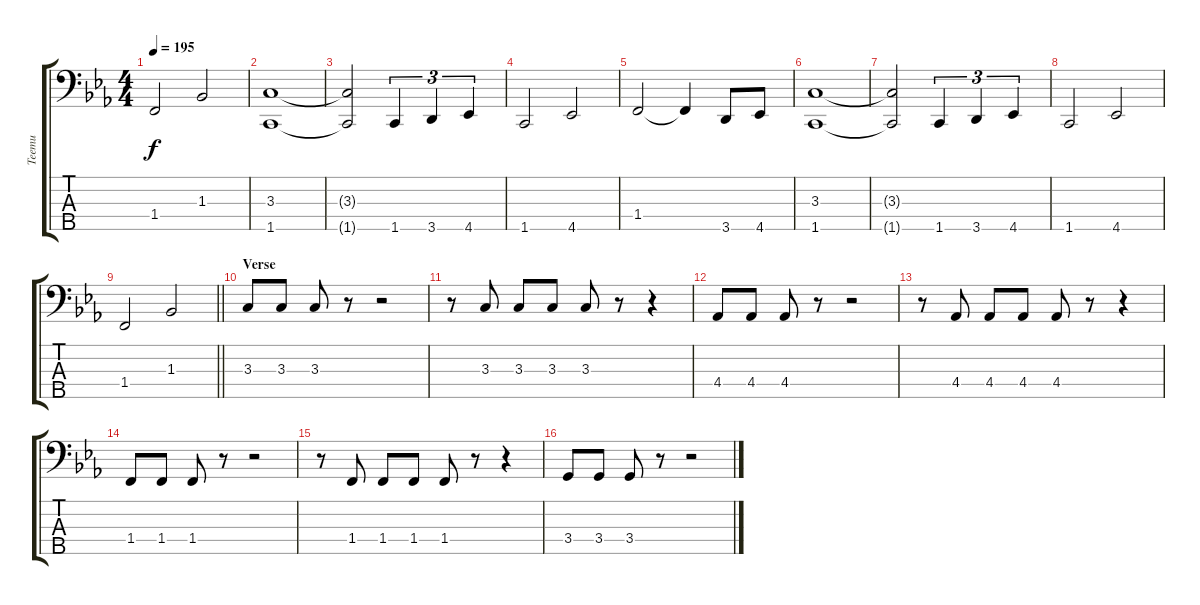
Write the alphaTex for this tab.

\track ("Teemu" "Teemu") {instrument electricbassfinger}
\staff {score tabs}
\tuning (G2 D2 A1 E1 B0) {hide}
\ts (4 4)
\tempo 195
\clef f4
\ks cminor
1.4.2{dy f} 1.3.2 |
(3.3 1.5).1 |
(3.3{t} 1.5{t}).2 1.5.4{tu (3 2)} 3.5.4{tu (3 2)} 4.5.4{tu (3 2)} |
1.5.2 4.5.2 |
1.4.2 1.4{t}.4 3.5.8 4.5.8 |
(3.3 1.5).1 |
(3.3{t} 1.5{t}).2 1.5.4{tu (3 2)} 3.5.4{tu (3 2)} 4.5.4{tu (3 2)} |
1.5.2 4.5.2 |
\barLineRight lightlight
1.4.2 1.3.2 |
\section ("" "Verse")
3.3.8 3.3.8 3.3.8 r.8 r.2 |
r.8 3.3.8 3.3.8 3.3.8 3.3.8 r.8 r.4 |
4.4.8 4.4.8 4.4.8 r.8 r.2 |
r.8 4.4.8 4.4.8 4.4.8 4.4.8 r.8 r.4 |
1.4.8 1.4.8 1.4.8 r.8 r.2 |
r.8 1.4.8 1.4.8 1.4.8 1.4.8 r.8 r.4 |
3.4.8 3.4.8 3.4.8 r.8 r.2
